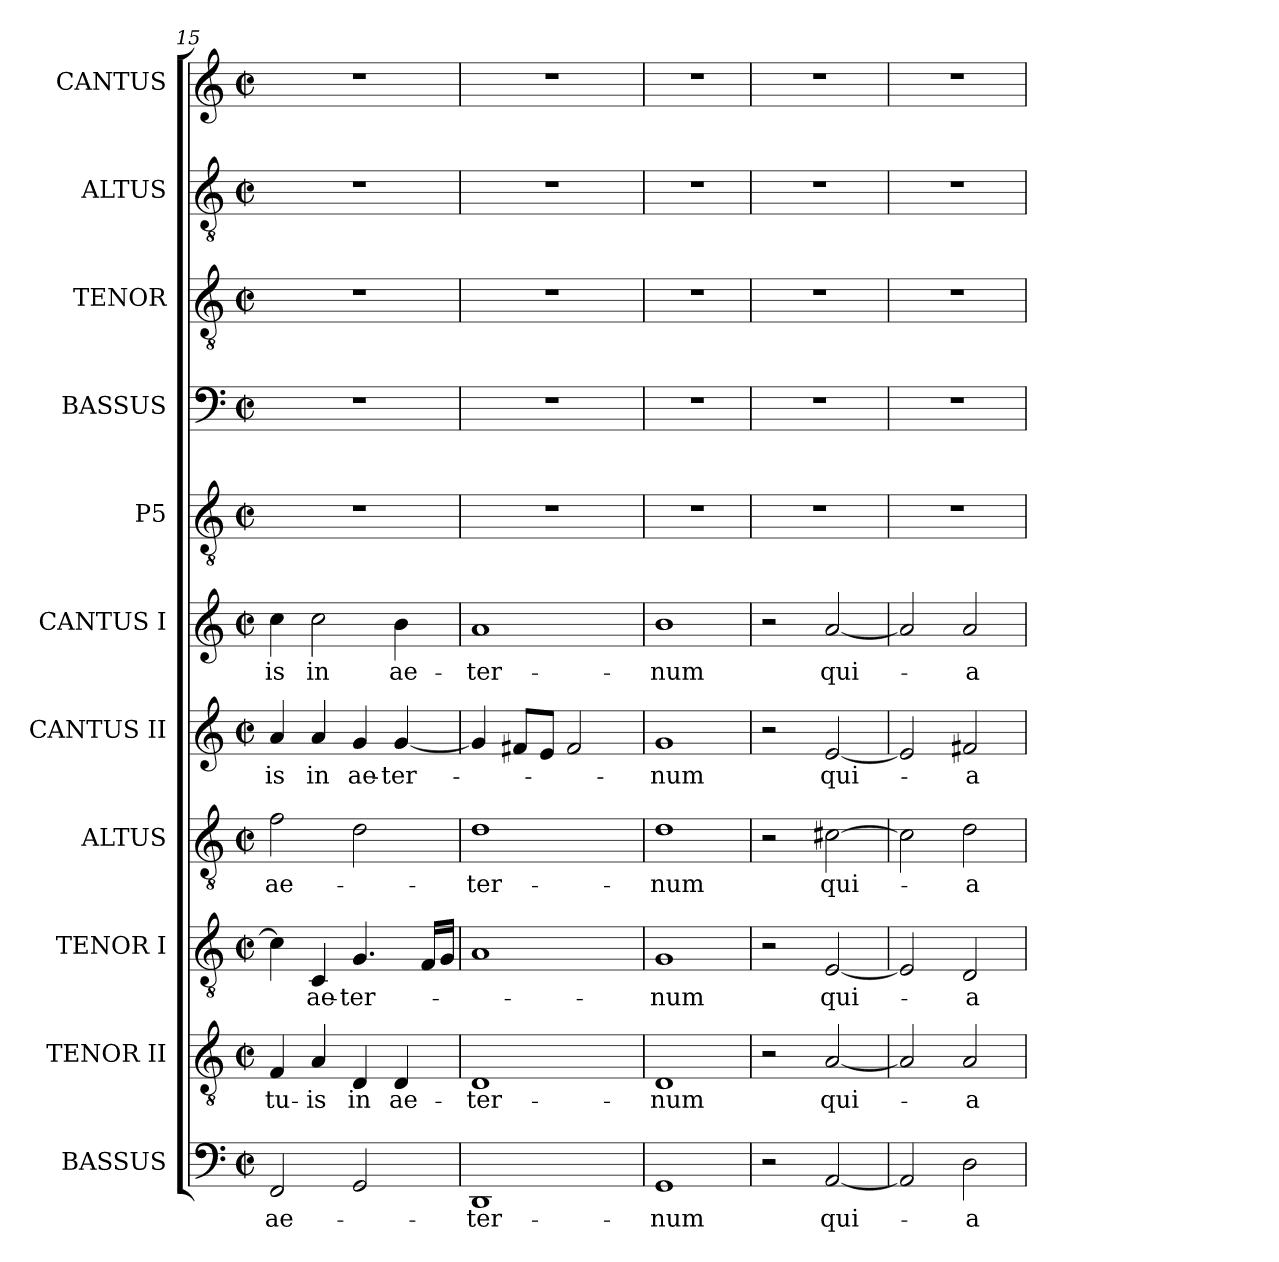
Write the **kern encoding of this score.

**kern	**text	**kern	**text	**kern	**text	**kern	**text	**kern	**text	**kern	**text	**kern	**kern	**kern	**kern	**kern
*part11	*part11	*part10	*part10	*part9	*part9	*part8	*part8	*part7	*part7	*part6	*part6	*part5	*part4	*part3	*part2	*part1
*staff11	*staff11	*staff10	*staff10	*staff9	*staff9	*staff8	*staff8	*staff7	*staff7	*staff6	*staff6	*staff5	*staff4	*staff3	*staff2	*staff1
*I"BASSUS	*	*I"TENOR II	*	*I"TENOR I	*	*I"ALTUS	*	*I"CANTUS II	*	*I"CANTUS I	*	*I"P5	*I"BASSUS	*I"TENOR	*I"ALTUS	*I"CANTUS
*I'B.	*	*I'T. II	*	*I'T. I	*	*I'A.	*	*I'C. II	*	*I'C. I	*	*	*I'B.	*I'T.	*I'A.	*I'C.
!!LO:PB:g=z
*clefF4	*	*clefGv2	*	*clefGv2	*	*clefGv2	*	*clefG2	*	*clefG2	*	*clefGv2	*clefF4	*clefGv2	*clefGv2	*clefG2
*	*	*ITrd7c12	*	*ITrd7c12	*	*ITrd7c12	*	*	*	*	*	*ITrd7c12	*	*ITrd7c12	*ITrd7c12	*
*k[]	*	*k[]	*	*k[]	*	*k[]	*	*k[]	*	*k[]	*	*k[]	*k[]	*k[]	*k[]	*k[]
*a:	*	*a:	*	*a:	*	*a:	*	*a:	*	*a:	*	*a:	*a:	*a:	*a:	*a:
*M2/2	*	*M2/2	*	*M2/2	*	*M2/2	*	*M2/2	*	*M2/2	*	*M2/2	*M2/2	*M2/2	*M2/2	*M2/2
*met(c|)	*	*met(c|)	*	*met(c|)	*	*met(c|)	*	*met(c|)	*	*met(c|)	*	*met(c|)	*met(c|)	*met(c|)	*met(c|)	*met(c|)
=15	=15	=15	=15	=15	=15	=15	=15	=15	=15	=15	=15	=15	=15	=15	=15	=15
!	!LO:LY:b:color=#000000	!	!	!	!	!	!	!	!	!	!	!	!	!	!	!
!	!	!	!LO:LY:b:color=#000000	!	!	!	!	!	!	!	!	!	!	!	!	!
!	!	!	!	!	!	!	!LO:LY:b:color=#000000	!	!	!	!	!	!	!	!	!
!	!	!	!	!	!	!	!	!	!LO:LY:b:color=#000000	!	!	!	!	!	!	!
!	!	!	!	!	!	!	!	!	!	!	!LO:LY:b:color=#000000	!	!	!	!	!
2FFi/	ae-	4FFi/	tu-	4Ci\]	.	2Fi\	ae-	4ai/	-is	4cci\	-is	1r	1r	1r	1r	1r
!	!	!	!LO:LY:b:color=#000000	!	!	!	!	!	!	!	!	!	!	!	!	!
!	!	!	!	!	!LO:LY:b:color=#000000	!	!	!	!	!	!	!	!	!	!	!
!	!	!	!	!	!	!	!	!	!LO:LY:b:color=#000000	!	!	!	!	!	!	!
!	!	!	!	!	!	!	!	!	!	!	!LO:LY:b:color=#000000	!	!	!	!	!
.	.	4AAi/	-is	4CCi/	ae-	.	.	4ai/	in	2cci\	in	.	.	.	.	.
!	!	!	!LO:LY:b:color=#000000	!	!	!	!	!	!	!	!	!	!	!	!	!
!	!	!	!	!	!LO:LY:b:color=#000000	!	!	!	!	!	!	!	!	!	!	!
!	!	!	!	!	!	!	!	!	!LO:LY:b:color=#000000	!	!	!	!	!	!	!
2GGi/	.	4DDi/	in	4.GGi/	-ter-	2Di\	.	4gi/	ae-	.	.	.	.	.	.	.
!	!	!	!LO:LY:b:color=#000000	!	!	!	!	!	!	!	!	!	!	!	!	!
!	!	!	!	!	!	!	!	!	!LO:LY:b:color=#000000	!	!	!	!	!	!	!
!	!	!	!	!	!	!	!	!	!	!	!LO:LY:b:color=#000000	!	!	!	!	!
.	.	4DDi/	ae-	.	.	.	.	[4gi/	-ter-	4bi\	ae-	.	.	.	.	.
.	.	.	.	16FFi/LL	.	.	.	.	.	.	.	.	.	.	.	.
.	.	.	.	16GGi/JJ	.	.	.	.	.	.	.	.	.	.	.	.
=16	=16	=16	=16	=16	=16	=16	=16	=16	=16	=16	=16	=16	=16	=16	=16	=16
!	!LO:LY:b:color=#000000	!	!	!	!	!	!	!	!	!	!	!	!	!	!	!
!	!	!	!LO:LY:b:color=#000000	!	!	!	!	!	!	!	!	!	!	!	!	!
!	!	!	!	!	!	!	!LO:LY:b:color=#000000	!	!	!	!	!	!	!	!	!
!	!	!	!	!	!	!	!	!	!	!	!LO:LY:b:color=#000000	!	!	!	!	!
1DDi	-ter-	1DDi	-ter-	1AAi	.	1Di	-ter-	4gi/]	.	1ai	-ter-	1r	1r	1r	1r	1r
.	.	.	.	.	.	.	.	8f#Xi/L	.	.	.	.	.	.	.	.
.	.	.	.	.	.	.	.	8ei/J	.	.	.	.	.	.	.	.
.	.	.	.	.	.	.	.	2f#i/	.	.	.	.	.	.	.	.
=17	=17	=17	=17	=17	=17	=17	=17	=17	=17	=17	=17	=17	=17	=17	=17	=17
!	!LO:LY:b:color=#000000	!	!	!	!	!	!	!	!	!	!	!	!	!	!	!
!	!	!	!LO:LY:b:color=#000000	!	!	!	!	!	!	!	!	!	!	!	!	!
!	!	!	!	!	!LO:LY:b:color=#000000	!	!	!	!	!	!	!	!	!	!	!
!	!	!	!	!	!	!	!LO:LY:b:color=#000000	!	!	!	!	!	!	!	!	!
!	!	!	!	!	!	!	!	!	!LO:LY:b:color=#000000	!	!	!	!	!	!	!
!	!	!	!	!	!	!	!	!	!	!	!LO:LY:b:color=#000000	!	!	!	!	!
1GGi	-num	1DDi	-num	1GGi	-num	1Di	-num	1gi	-num	1bi	-num	1r	1r	1r	1r	1r
=18	=18	=18	=18	=18	=18	=18	=18	=18	=18	=18	=18	=18	=18	=18	=18	=18
2r	.	2r	.	2r	.	2r	.	2r	.	2r	.	1r	1r	1r	1r	1r
!	!LO:LY:b:color=#000000	!	!	!	!	!	!	!	!	!	!	!	!	!	!	!
!	!	!	!LO:LY:b:color=#000000	!	!	!	!	!	!	!	!	!	!	!	!	!
!	!	!	!	!	!LO:LY:b:color=#000000	!	!	!	!	!	!	!	!	!	!	!
!	!	!	!	!	!	!	!LO:LY:b:color=#000000	!	!	!	!	!	!	!	!	!
!	!	!	!	!	!	!	!	!	!LO:LY:b:color=#000000	!	!	!	!	!	!	!
!	!	!	!	!	!	!	!	!	!	!	!LO:LY:b:color=#000000	!	!	!	!	!
[2AAi/	qui-	[2AAi/	qui-	[2EEi/	qui-	[2C#Xi\	qui-	[2ei/	qui-	[2ai/	qui-	.	.	.	.	.
=19	=19	=19	=19	=19	=19	=19	=19	=19	=19	=19	=19	=19	=19	=19	=19	=19
2AAi/]	.	2AAi/]	.	2EEi/]	.	2C#i\]	.	2ei/]	.	2ai/]	.	1r	1r	1r	1r	1r
!	!LO:LY:b:color=#000000	!	!	!	!	!	!	!	!	!	!	!	!	!	!	!
!	!	!	!LO:LY:b:color=#000000	!	!	!	!	!	!	!	!	!	!	!	!	!
!	!	!	!	!	!LO:LY:b:color=#000000	!	!	!	!	!	!	!	!	!	!	!
!	!	!	!	!	!	!	!LO:LY:b:color=#000000	!	!	!	!	!	!	!	!	!
!	!	!	!	!	!	!	!	!	!LO:LY:b:color=#000000	!	!	!	!	!	!	!
!	!	!	!	!	!	!	!	!	!	!	!LO:LY:b:color=#000000	!	!	!	!	!
2Di\	-a	2AAi/	-a	2DDi/	-a	2Di\	-a	2f#Xi/	-a	2ai/	-a	.	.	.	.	.
=	=	=	=	=	=	=	=	=	=	=	=	=	=	=	=	=
*-	*-	*-	*-	*-	*-	*-	*-	*-	*-	*-	*-	*-	*-	*-	*-	*-
